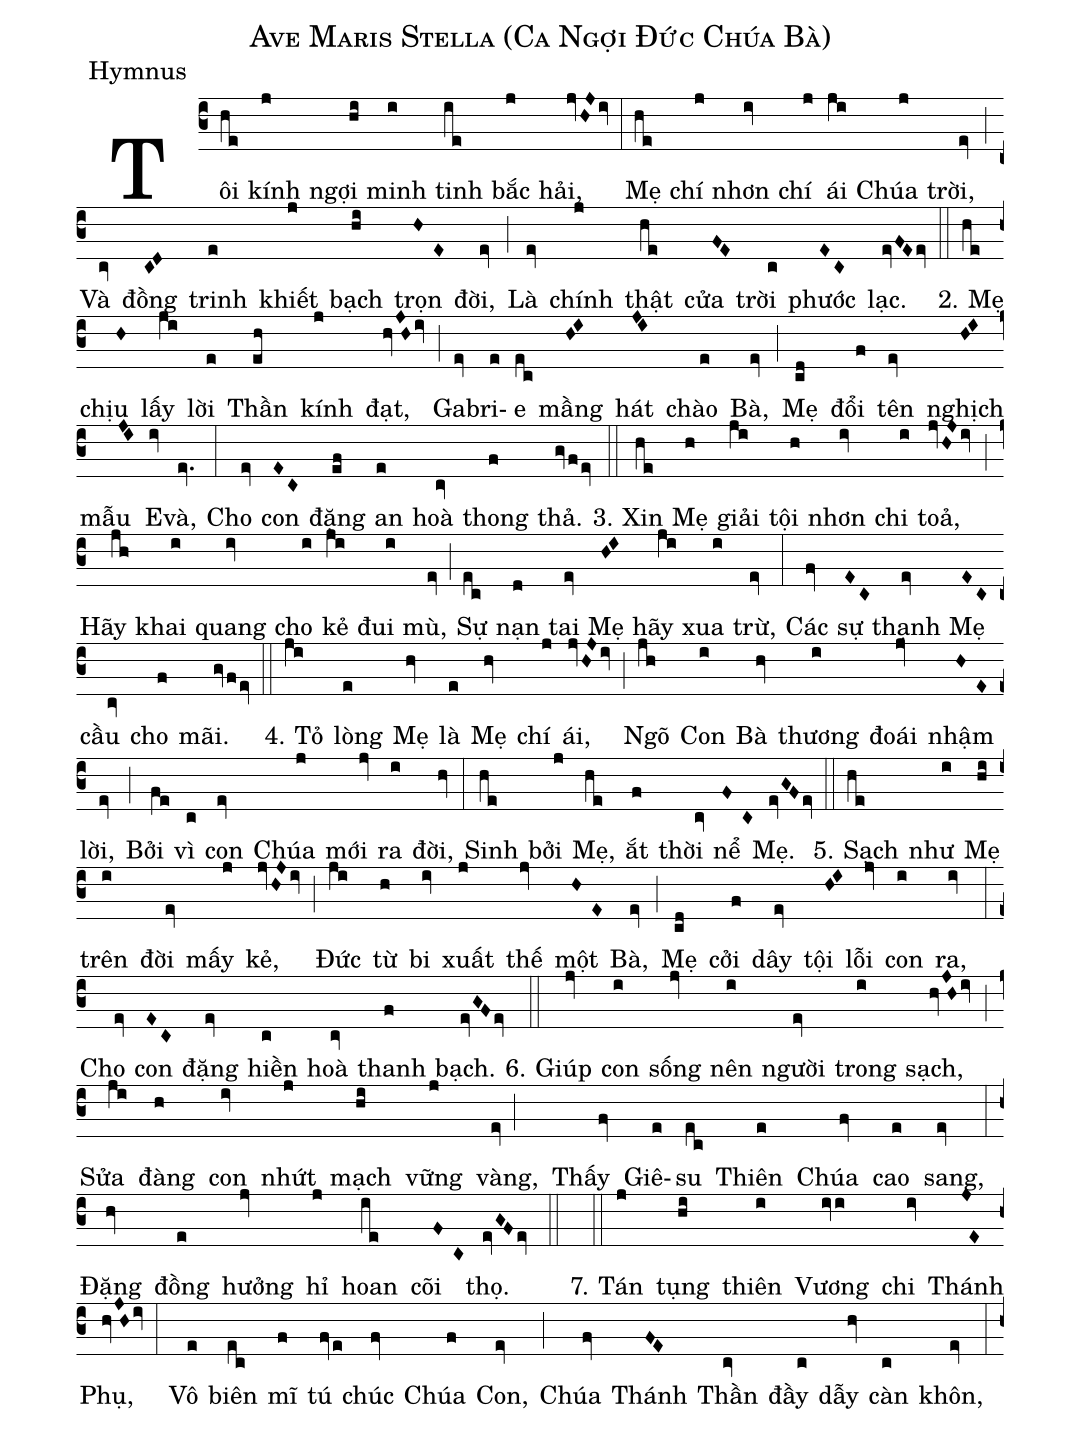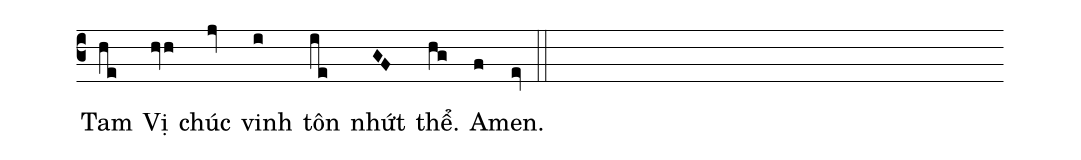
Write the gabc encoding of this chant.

name:Ave Maris Stella (Ca Ngợi Đức Chúa Bà);
office-part:Hymnus;
%%
(c3)Tôi(he) kính(j) ngợi(hi) minh(i) tinh(ie) bắc(j) hải,(jvHJ/iv) (:)
Mẹ(he) chí(j) nhơn(iv) chí(j) ái(ji) Chúa(j) trời,(ev) (;)
Và(cv) đồng(CD) trinh(e) khiết(j) bạch(hi) trọn(HE) đời,(ev) (;)
Là(ev) chính(j) thật(he) cửa(FE) trời(c) phước(EC) lạc.(evFEev) (::)
2. Mẹ(he) chịu(H) lấy(ji) lời(e) Thần(eh) kính(j) đạt,(hvJHiv) (;)
Ga(ev)bri(e)e(ec) mầng(HI) hát(JI) chào(e) Bà,(ev) (;)
Mẹ(cd) đổi(f) tên(ev) nghịch(HI) mẫu(JI) E(iv)và,(ev.) (:)
Cho(ev) con(EC) đặng(ef) an(e) hoà(cv) thong(f) thả.(gvfev) (::)
3. Xin(he) Mẹ(h) giải(ji) tội(h) nhơn(iv) chi(i) toả,(jvHJiv) (;)
Hãy(jh) khai(i) quang(iv) cho(i) kẻ(ji) đui(i) mù,(ev) (;)
Sự(ec) nạn(d) tai(ev) Mẹ(HI) hãy(ji) xua(i) trừ,(ev) (:)
Các(fv) sự(EC) thạnh(ev) Mẹ(EC) cầu(cv) cho(f) mãi.(gvfev) (::)
4. Tỏ(ji) lòng(e) Mẹ(hv) là(e) Mẹ(hv) chí(j) ái,(jvHJiv) (;)
Ngõ(jh) Con(i) Bà(hv) thương(i) đoái(jv) nhậm(HE) lời,(ev) (;)
Bởi(fe) vì(c) con(ev) Chúa(j) mới(jv) ra(i) đời,(hv) (:)
Sinh(he) bởi(j) Mẹ,(he) ắt(f) thời(cv) nể(FC) Mẹ.(evGFev) (::)
5. Sạch(he) như(i) Mẹ(hi) trên(i) đời(ev) mấy(j) kẻ,(jvHJiv) (;)
Đức(ji) từ(h) bi(iv) xuất(j) thế(jv) một(HE) Bà,(ev) (;)
Mẹ(cd) cởi(f) dây(ev) tội(HI) lỗi(jv) con(i) ra,(iv) (:)
Cho(ev) con(EC) đặng(ev) hiền(c) hoà(cv) thanh(f) bạch.(evGFev) (::)
6. Giúp(jv) con(i) sống(jv) nên(i) người(ev) trong(i) sạch,(hvJHiv) (;)
Sửa(ji) đàng(h) con(iv) nhứt(j) mạch(hi) vững(j) vàng,(ev;)
Thấy(fv) Giê(e)su(ec) Thiên(e) Chúa(fv) cao(e) sang,(ev) (:)
Đặng(hv) đồng(e) hưởng(jv) hỉ(j) hoan(ie) cõi(FC) thọ.(evGFev) (::::)
7. Tán(j) tụng(hi) thiên(i) Vương(ivi) chi(iv) Thánh(JE) Phụ,(hvJHiv:)
Vô(e) biên(ec) mĩ(f) tú(fve) chúc(fv) Chúa(f) Con,(ev) (;)
Chúa(fv) Thánh(FE) Thần(cv) đầy(c) dẫy(hv) càn(c) khôn,(ev) (:)
Tam(he) Vị(hvh) chúc(jv) vinh(i) tôn(ie) nhứt(GF) thể.(hg) A(f)men.(ev) (::)
